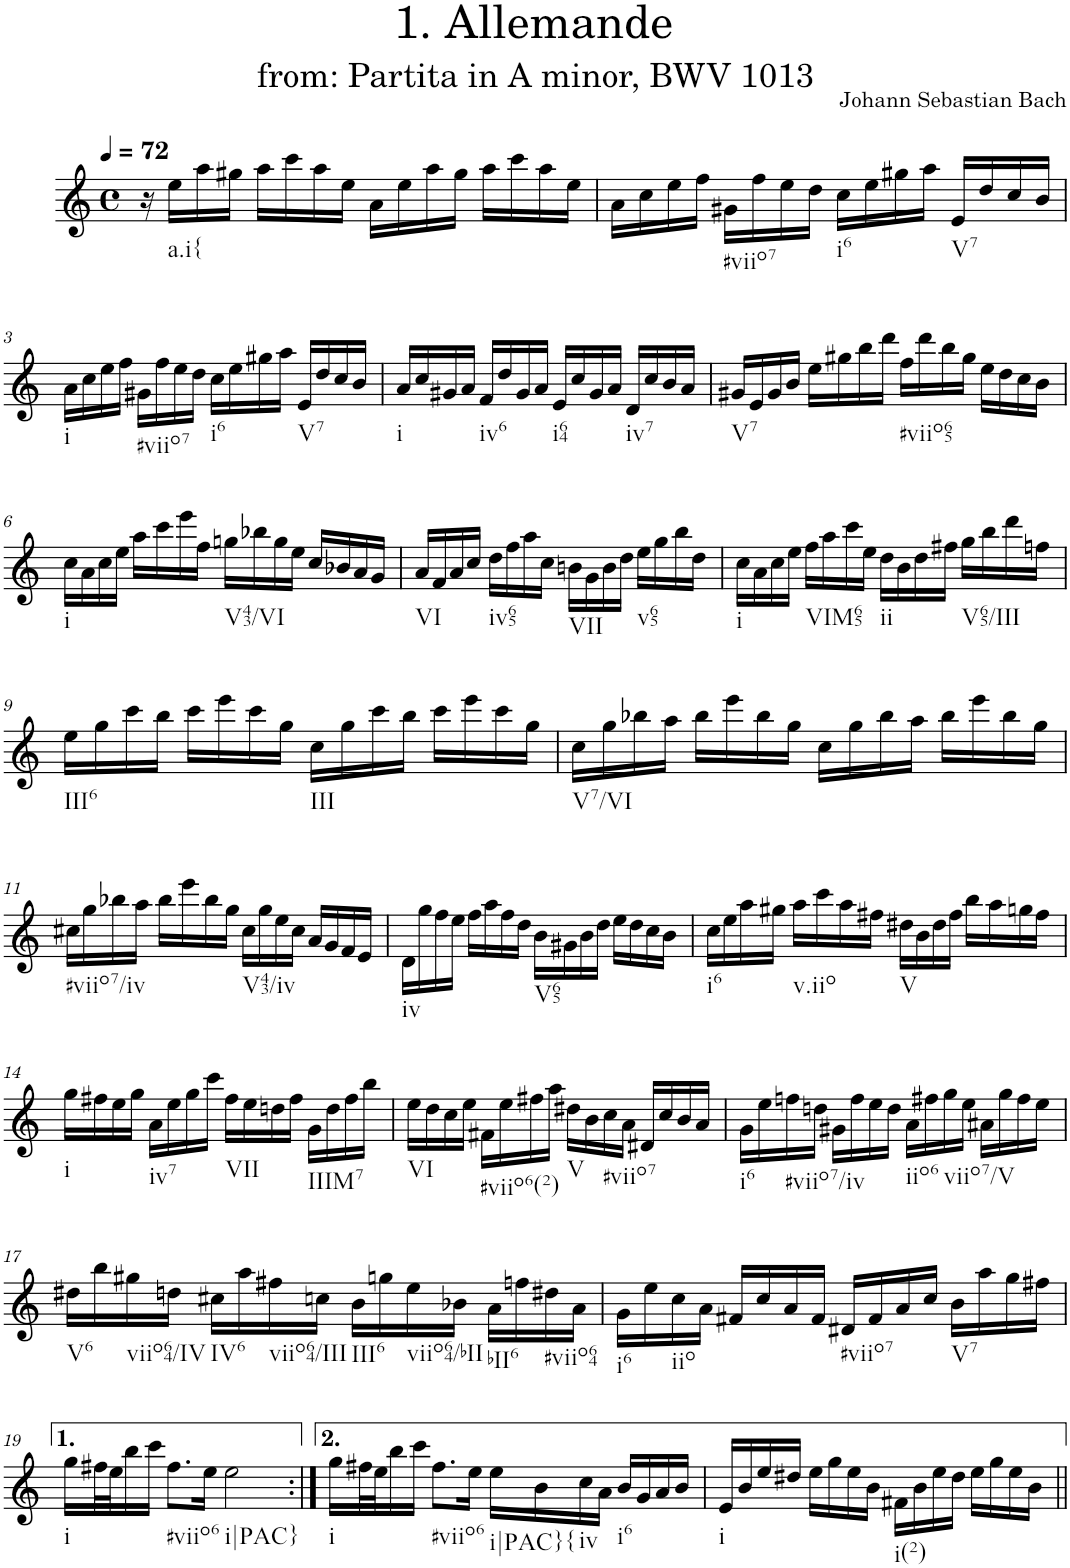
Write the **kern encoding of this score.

**kern
*part1
*staff1
*I"Flute
*I'Fl.
*clefG2
*k[]
*M4/4
*met(c)
*MM72
=1
16r
!LO:TX:b:t=a.i{
16ee\LL
16aa\
16gg#X\JJ
16aa\LL
16ccc\
16aa\
16ee\JJ
16a\LL
16ee\
16aa\
16gg#\JJ
16aa\LL
16ccc\
16aa\
16ee\JJ
=2
16a\LL
16cc\
16ee\
16ff\JJ
!LO:TX:b:t=#viio7
16g#X\LL
16ff\
16ee\
16dd\JJ
!LO:TX:b:t=i6
16cc\LL
16ee\
16gg#X\
16aa\JJ
!LO:TX:b:t=V7
16e/LL
16dd/
16cc/
16b/JJ
!!LO:LB:g=z
=3
!LO:TX:b:t=i
16a\LL
16cc\
16ee\
16ff\JJ
!LO:TX:b:t=#viio7
16g#X\LL
16ff\
16ee\
16dd\JJ
!LO:TX:b:t=i6
16cc\LL
16ee\
16gg#X\
16aa\JJ
!LO:TX:b:t=V7
16e/LL
16dd/
16cc/
16b/JJ
=4
!LO:TX:b:t=i
16a/LL
16cc/
16g#X/
16a/JJ
!LO:TX:b:t=iv6
16f/LL
16dd/
16g#/
16a/JJ
!LO:TX:b:t=i64
16e/LL
16cc/
16g#/
16a/JJ
!LO:TX:b:t=iv7
16d/LL
16cc/
16b/
16a/JJ
=5
!LO:TX:b:t=V7
16g#X/LL
16e/
16g#/
16b/JJ
16ee\LL
16gg#X\
16bb\
16ddd\JJ
!LO:TX:b:t=#viio65
16ff\LL
16ddd\
16bb\
16gg#\JJ
16ee\LL
16dd\
16cc\
16b\JJ
!!LO:LB:g=z
=6
!LO:TX:b:t=i
16cc\LL
16a\
16cc\
16ee\JJ
16aa\LL
16ccc\
16eee\
16ff\JJ
!LO:TX:b:t=V43/VI
16ggn\LL
16bb-X\
16gg\
16ee\JJ
16cc/LL
16b-X/
16a/
16g/JJ
=7
!LO:TX:b:t=VI
16a/LL
16f/
16a/
16cc/JJ
!LO:TX:b:t=iv65
16dd\LL
16ff\
16aa\
16cc\JJ
!LO:TX:b:t=VII
16bn\LL
16g\
16b\
16dd\JJ
!LO:TX:b:t=v65
16ee\LL
16gg\
16bb\
16dd\JJ
=8
!LO:TX:b:t=i
16cc\LL
16a\
16cc\
16ee\JJ
!LO:TX:b:t=VIM65
16ff\LL
16aa\
16ccc\
16ee\JJ
!LO:TX:b:t=ii
16dd\LL
16b\
16dd\
16ff#X\JJ
!LO:TX:b:t=V65/III
16gg\LL
16bb\
16ddd\
16ffn\JJ
!!LO:LB:g=z
=9
!LO:TX:b:t=III6
16ee\LL
16gg\
16ccc\
16bb\JJ
16ccc\LL
16eee\
16ccc\
16gg\JJ
!LO:TX:b:t=III
16cc\LL
16gg\
16ccc\
16bb\JJ
16ccc\LL
16eee\
16ccc\
16gg\JJ
=10
!LO:TX:b:t=V7/VI
16cc\LL
16gg\
16bb-X\
16aa\JJ
16bb-\LL
16eee\
16bb-\
16gg\JJ
16cc\LL
16gg\
16bb-\
16aa\JJ
16bb-\LL
16eee\
16bb-\
16gg\JJ
!!LO:LB:g=z
=11
!LO:TX:b:t=#viio7/iv
16cc#X\LL
16gg\
16bb-X\
16aa\JJ
16bb-\LL
16eee\
16bb-\
16gg\JJ
!LO:TX:b:t=V43/iv
16cc#\LL
16gg\
16ee\
16cc#\JJ
16a/LL
16g/
16f/
16e/JJ
=12
!LO:TX:b:t=iv
16d\LL
16gg\
16ff\
16ee\JJ
16ff\LL
16aa\
16ff\
16dd\JJ
!LO:TX:b:t=V65
16b\LL
16g#X\
16b\
16dd\JJ
16ee\LL
16dd\
16cc\
16b\JJ
=13
!LO:TX:b:t=i6
16cc\LL
16ee\
16aa\
16gg#X\JJ
!LO:TX:b:t=v.iio
16aa\LL
16ccc\
16aa\
16ff#X\JJ
!LO:TX:b:t=V
16dd#X\LL
16b\
16dd#\
16ff#\JJ
16bb\LL
16aa\
16ggn\
16ff#\JJ
!!LO:LB:g=z
=14
!LO:TX:b:t=i
16gg\LL
16ff#X\
16ee\
16gg\JJ
!LO:TX:b:t=iv7
16a\LL
16ee\
16gg\
16ccc\JJ
!LO:TX:b:t=VII
16ff#\LL
16ee\
16ddn\
16ff#\JJ
!LO:TX:b:t=IIIM7
16g\LL
16dd\
16ff#\
16bb\JJ
=15
!LO:TX:b:t=VI
16ee\LL
16dd\
16cc\
16ee\JJ
!LO:TX:b:t=#viio6(2)
16f#X\LL
16ee\
16ff#X\
16aa\JJ
!LO:TX:b:t=V
16dd#X\LL
16b\
!LO:TX:b:t=#viio7
16cc\
16a\JJ
16d#X/LL
16cc/
16b/
16a/JJ
=16
!LO:TX:b:t=i6
16g\LL
16ee\
!LO:TX:b:t=#viio7/iv
16ffn\
16ddn\JJ
16g#X\LL
16ff\
16ee\
16dd\JJ
!LO:TX:b:t=iio6
16a\LL
16ff#X\
!LO:TX:b:t=viio7/V
16gg\
16ee\JJ
16a#X\LL
16gg\
16ff#\
16ee\JJ
!!LO:LB:g=z
=17
!LO:TX:b:t=V6
16dd#X\LL
16bb\
!LO:TX:b:t=viio64/IV
16gg#X\
16ddn\JJ
!LO:TX:b:t=IV6
16cc#X\LL
16aa\
!LO:TX:b:t=viio64/III
16ff#X\
16ccn\JJ
!LO:TX:b:t=III6
16b\LL
16ggn\
!LO:TX:b:t=viio64/bII
16ee\
16b-X\JJ
!LO:TX:b:t=bII6
16a\LL
16ffn\
!LO:TX:b:t=#viio64
16dd#X\
16a\JJ
=18
!LO:TX:b:t=i6
16g\LL
16ee\
!LO:TX:b:t=iio
16cc\
16a\JJ
16f#X/LL
16cc/
16a/
16f#/JJ
!LO:TX:b:t=#viio7
16d#X/LL
16f#/
16a/
16cc/JJ
!LO:TX:b:t=V7
16b\LL
16aa\
16gg\
16ff#X\JJ
!!LO:LB:g=z
=19
!LO:TX:b:t=i
16gg\LL
32ff#X\L
32ee\J
16bb\
16ccc\JJ
!LO:TX:b:t=#viio6
8.ff#\L
16ee\Jk
!LO:TX:b:t=i|PAC}
2ee\
=19X1:|!
!LO:TX:b:t=i
16gg\LL
32ff#X\L
32ee\J
16bb\
16ccc\JJ
!LO:TX:b:t=#viio6
8.ff#\L
16ee\Jk
!LO:TX:b:t=i|PAC}{
16ee\LL
16b\
!LO:TX:b:t=iv
16cc\
16a\JJ
!LO:TX:b:t=i6
16b/LL
16g/
16a/
16b/JJ
=19X2
!LO:TX:b:t=i
16e/LL
16b/
16ee/
16dd#X/JJ
16ee\LL
16gg\
16ee\
16b\JJ
!LO:TX:b:t=i(2)
16f#X\LL
16b\
16ee\
16dd#\JJ
16ee\LL
16gg\
16ee\
16b\JJ
=||
*-
